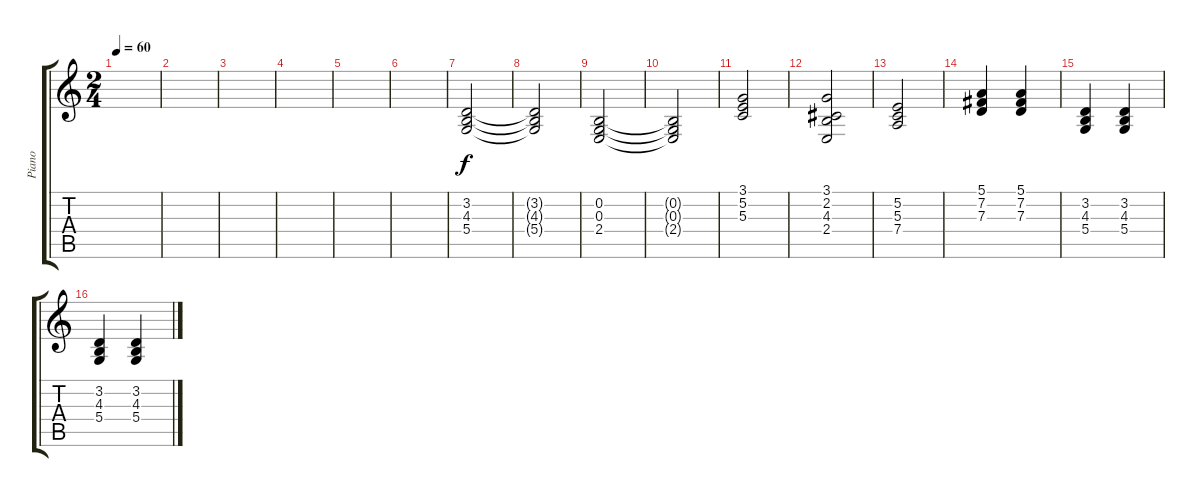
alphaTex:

\track ("Piano" "Piano") {instrument acousticgrandpiano}
\staff {score tabs}
\tuning (E4 B3 G3 D3 A2 E2) {hide}
\ts (2 4)
\tempo 60
\clef g2
\ks c
|
|
|
|
|
|
(3.2 4.3 5.4).2 |
(3.2{t} 4.3{t} 5.4{t}).2 |
(0.2 0.3 2.4).2 |
(0.2{t} 0.3{t} 2.4{t}).2 |
(3.1 5.2 5.3).2 |
(3.1 2.2 4.3 2.4).2 |
(5.2 5.3 7.4).2 |
(5.1 7.2 7.3).4 (5.1 7.2 7.3).4 |
(3.2 4.3 5.4).4 (3.2 4.3 5.4).4 |
(3.2 4.3 5.4).4 (3.2 4.3 5.4).4
